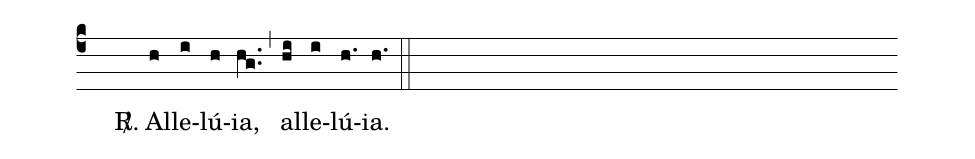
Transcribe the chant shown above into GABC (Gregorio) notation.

%%
(c4) ()<sp>R/</sp>.() Al(h)le(i)lú(h)ia,(hg..) (,) al(hi)le(i)lú(h.)ia.(h.) (::)
